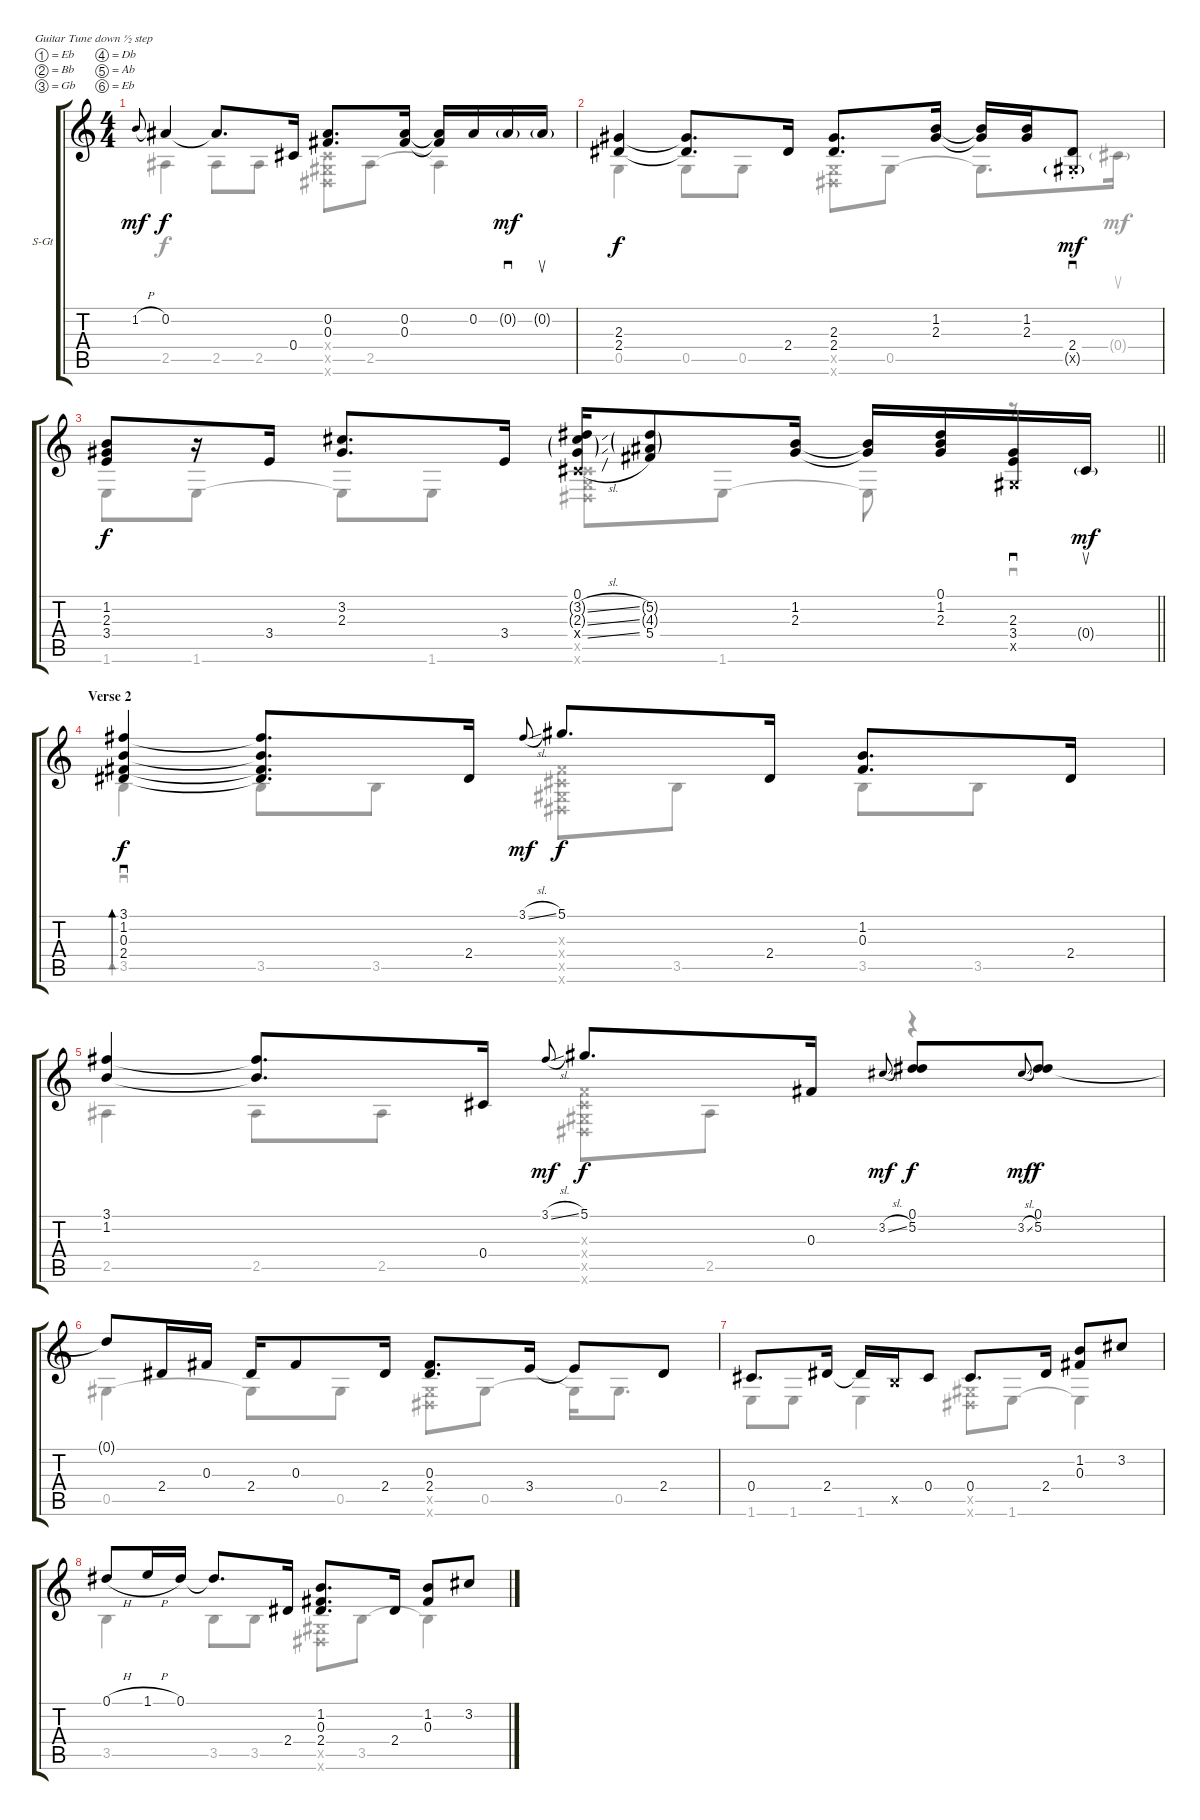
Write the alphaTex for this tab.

\bracketExtendMode groupsimilarinstruments
\firstSystemTrackNameOrientation horizontal
\otherSystemsTrackNameOrientation horizontal
\track ("Æ®·¢ 1" "S-Gt") {instrument acousticguitarsteel}
\staff {score tabs}
\tuning (Eb4 Bb3 Gb3 Db3 Ab2 Eb2)
\voice
\ts (4 4)
\tempo (120 hide)
\clef g2
\ks c
1.2{h}.8{gr onbeat dy mf} 0.2.4{dy f} 0.2{t}.8{d} 0.4.16 (0.2 0.3).8{d} (0.2 0.3).16 (0.2{t} 0.3{t}).16 0.2.16 0.2{g}.16{sd dy mf} 0.2{g}.16{su} |
(2.3 2.4).4{dy f} (2.3{t} 2.4{t}).8{d} 2.4.16 (2.3 2.4).8{d} (1.2 2.3).16 (1.2{t} 2.3{t}).16 (1.2 2.3).16 (2.4{st} 0.5{g x}).8{sd dy mf} |
\barLineRight lightlight
(1.2 2.3 3.4).8{dy f} r.16 3.4.16 (3.2 2.3).8{d} 3.4.16 (0.1 3.2{sl g} 2.3{sl g} 0.4{sl x}).16 (5.2{g} 4.3{g} 5.4).8 (1.2 2.3).16 (1.2{t} 2.3{t}).16 (0.1 1.2 2.3).16 (2.3 3.4 0.5{x}).16{sd} 0.4{g}.16{su dy mf} |
\section ("" "Verse 2")
(3.1 1.2 0.3 2.4).4{sd bd 60 dy f} (3.1{t} 1.2{t} 0.3{t} 2.4{t}).8{d} 2.4.16 3.1{sl}.8{gr onbeat dy mf} 5.1.8{d dy f} 2.4.16 (1.2 0.3).8{d} 2.4.16 |
(3.1 1.2).4 (3.1{t} 1.2{t}).8{d} 0.4.16 3.1{sl}.8{gr onbeat dy mf} 5.1.8{d dy f} 0.3.16 3.2{sl}.8{gr onbeat dy mf} (0.1 5.2).8{dy f} 3.2{sl}.8{gr onbeat dy mf} (0.1 5.2).8{dy f} |
0.1{t}.8 2.4.16 0.3.16 2.4.16 0.3.8 2.4.16 (0.3 2.4).8{d} 3.4.16 3.4{t}.8 2.4.8 |
0.4.8{d} 2.4.16 2.4{t}.16 3.5{x}.16 0.4.8 0.4.8{d} 2.4.16 (1.2 0.3).8 3.2.8 |
0.1{h}.8 1.1{h}.16 0.1.16 0.1{t}.8{d} 2.4.16 (1.2 0.3 2.4).8{d} 2.4.16 (1.2 0.3).8 3.2.8
\voice
\clef g2
\ottava regular
\simile none
\ks c
2.5.4{dy f} 2.5.8 2.5.8 (0.4{x} 0.5{x} 0.6{x}).8 2.5.8 2.5{t}.4 |
0.5.4 0.5.8 0.5.8 (0.5{x} 0.6{x}).8 0.5.8 0.5{t}.8{d} 0.4{g}.16{su dy mf} |
\barLineRight lightlight
1.6.8{dy f} 1.6.8 1.6{t}.8 1.6.8 (0.4{x} 0.5{x} 0.6{x}).8 1.6.8 1.6{t}.8 r.8{sd} |
3.5.4{sd bd 60} 3.5.8 3.5.8 (0.3{x} 0.4{x} 0.5{x} 0.6{x}).8 3.5.8 3.5.8 3.5.8 |
2.5.4 2.5.8 2.5.8 (0.3{x} 0.4{x} 0.5{x} 0.6{x}).8 2.5.8 r.4 |
0.5.4 0.5{t}.8 0.5.8 (0.5{x} 0.6{x}).8 0.5.8 0.5{t}.16 0.5.8{d} |
1.6.8 1.6.8 1.6.4 (0.5{x} 0.6{x}).8 1.6.8 1.6{t}.4 |
3.5.4 3.5.8 3.5.8 (0.5{x} 0.6{x}).8 3.5.8 3.5{t}.4
